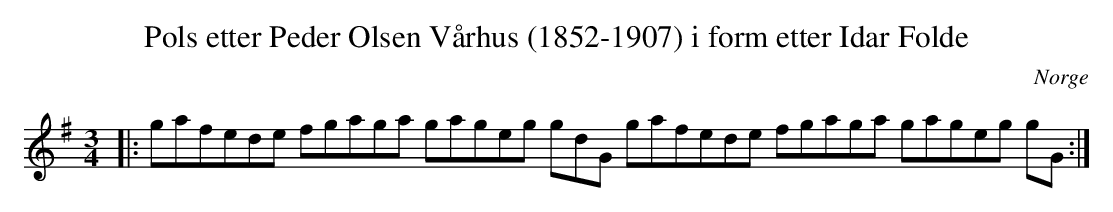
X:1
T:Pols etter Peder Olsen Vårhus (1852-1907) i form etter Idar Folde
O:Norge
M:3/4
L:1/8
K:G
|: gafede fgagah gageg gdhG gafede fgagah gageg gG :|
